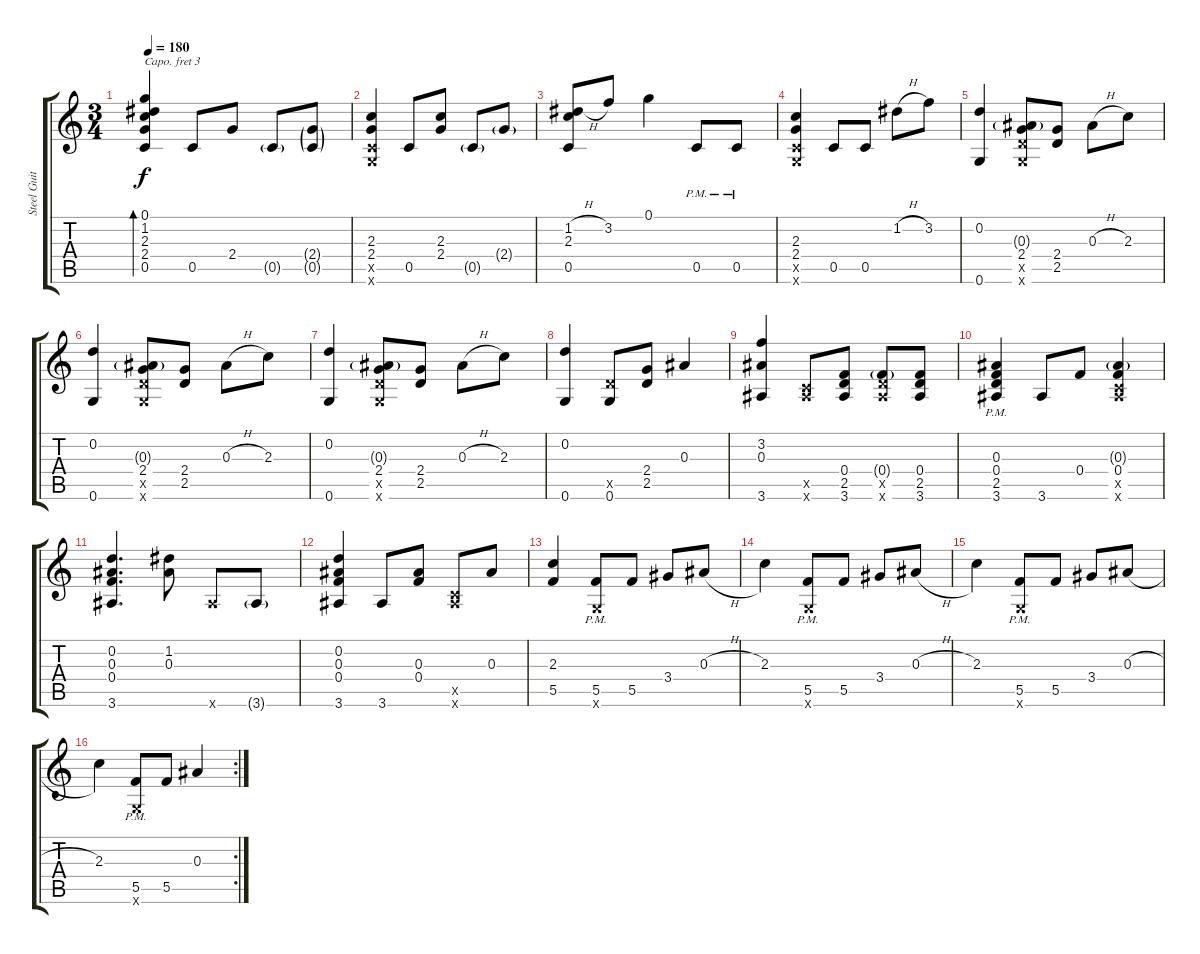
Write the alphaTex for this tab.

\track ("Steel Guitar" "Steel Guit") {instrument acousticguitarsteel}
\staff {score tabs}
\capo 3
\tuning (E4 B3 G3 D3 A2 E2) {hide}
\ts (3 4)
\tempo 180
\clef g2
\ks c
(0.1 1.2 2.3 2.4 0.5).4{bd 120 dy f} 0.5.8 2.4.8 0.5{g}.8 (2.4{g} 0.5{g}).8 |
(2.3 2.4 0.5{x} 0.6{x}).4 0.5.8 (2.3 2.4).8 0.5{g}.8 2.4{g}.8 |
(1.2{h} 2.3 0.5).8 3.2.8 0.1.4 0.5{pm}.8 0.5{pm}.8 |
(2.3 2.4 0.5{x} 0.6{x}).4 0.5.8 0.5.8 1.2{h}.8 3.2.8 |
(0.2 0.6).4 (0.3{g} 2.4 2.5{x} 0.6{x}).8 (2.4 2.5).8 0.3{h}.8 2.3.8 |
(0.2 0.6).4 (0.3{g} 2.4 2.5{x} 0.6{x}).8 (2.4 2.5).8 0.3{h}.8 2.3.8 |
(0.2 0.6).4 (0.3{g} 2.4 2.5{x} 0.6{x}).8 (2.4 2.5).8 0.3{h}.8 2.3.8 |
(0.2 0.6).4 (2.5{x} 0.6).8 (2.4 2.5).8 0.3.4 |
(3.2 0.3 3.6).4 (0.5{x} 3.6{x}).8 (0.4 2.5 3.6).8 (0.4{g} 2.5{x} 3.6{x}).8 (0.4 2.5 3.6).8 |
(0.3 0.4 2.5{pm} 3.6{pm}).4 3.6.8 0.4.8 (0.3{g} 0.4 0.5{x} 3.6{x}).4 |
(0.2 0.3 0.4 3.6).4{d} (1.2 0.3).8 3.6{x}.8 3.6{g}.8 |
(0.2 0.3 0.4 3.6).4 3.6.8 (0.3 0.4).8 (0.5{x} 3.6{x}).8 0.3.8 |
(2.3 5.5).4 (5.5{pm} 0.6{x}).8 5.5.8 3.4.8 0.3{h}.8 |
2.3.4 (5.5{pm} 0.6{x}).8 5.5.8 3.4.8 0.3{h}.8 |
2.3.4 (5.5{pm} 0.6{x}).8 5.5.8 3.4.8 0.3{h}.8 |
\rc 2
2.3.4 (5.5{pm} 0.6{x}).8 5.5.8 0.3.4
